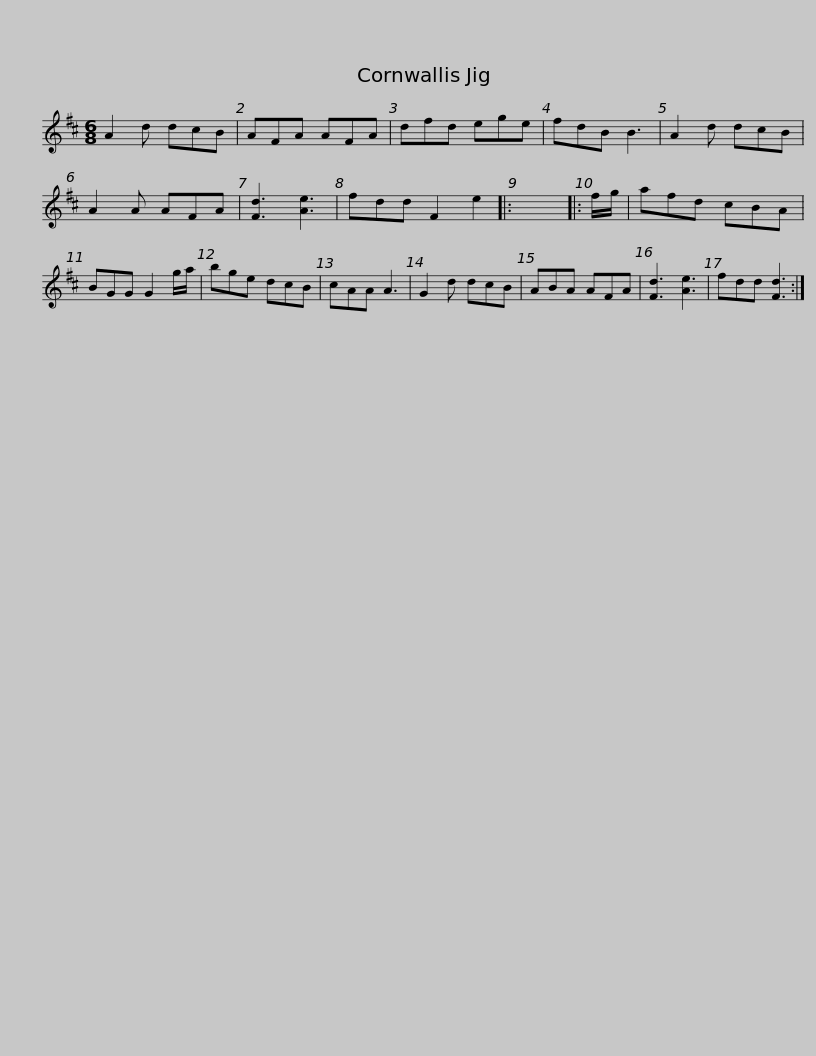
X:1
L:1/8
M:6/8
I:linebreak $
K:D
V:1 treble
V:1
 A2 d dcB | AFA AFA | dfd ege | fdB B3 | A2 d dcB | %5
 A2 A AFA | [Fd]3 [Ae]3 | fdd F2 e2 |: x6 |:$ f/g/ | %10
 afd cBA | BGG G2 g/a/ | bge dcB | cAA A3 | G2 d dcB | %15
 ABA AFA | [Fd]3 [Ae]3 |$ fdd [Fd]3 :| %18
